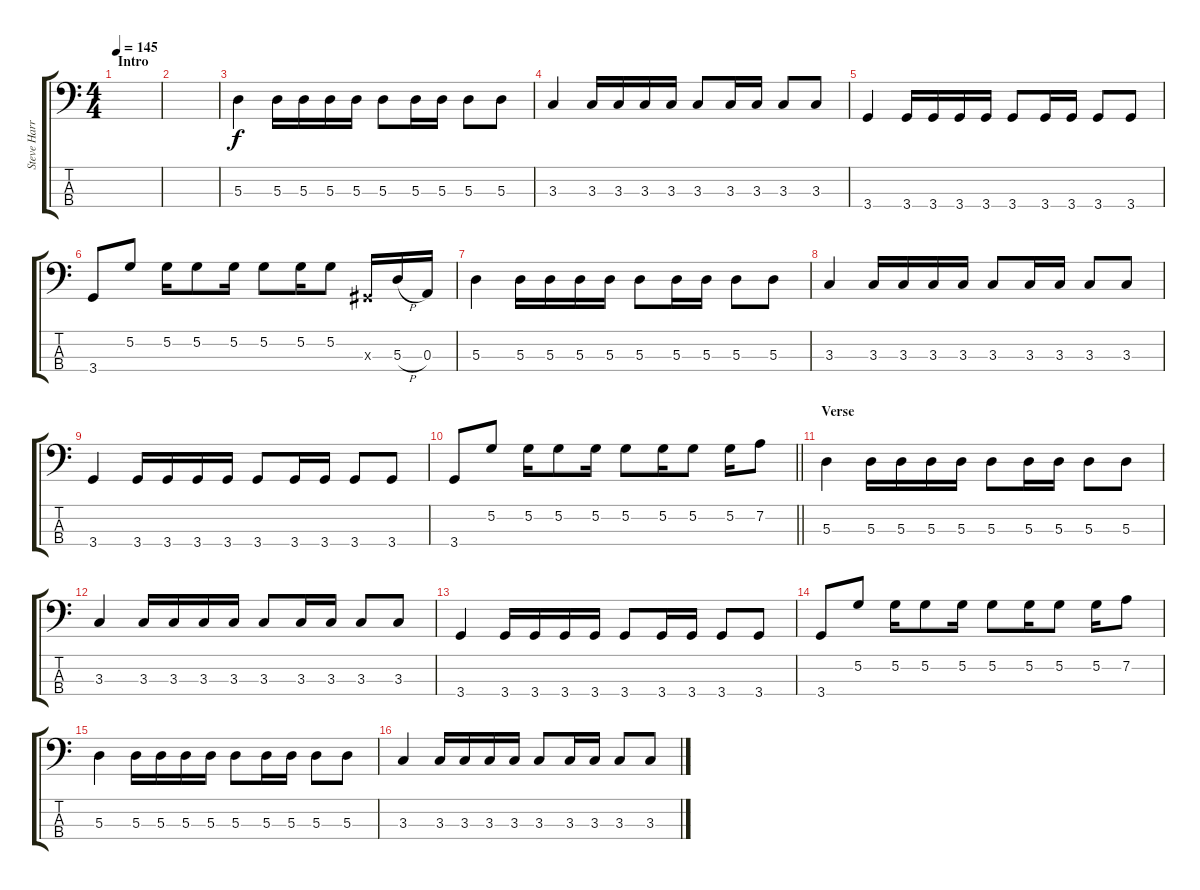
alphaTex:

\track ("Steve Harris" "Steve Harr") {instrument electricbasspick}
\staff {score tabs}
\tuning (G2 D2 A1 E1) {hide}
\ts (4 4)
\section ("" "Intro")
\tempo 145
\clef f4
\ks c
|
|
5.3.4 5.3.16 5.3.16 5.3.16 5.3.16 5.3.8 5.3.16 5.3.16 5.3.8 5.3.8 |
3.3.4 3.3.16 3.3.16 3.3.16 3.3.16 3.3.8 3.3.16 3.3.16 3.3.8 3.3.8 |
3.4.4 3.4.16 3.4.16 3.4.16 3.4.16 3.4.8 3.4.16 3.4.16 3.4.8 3.4.8 |
3.4.8 5.2.8 5.2.16 5.2.8 5.2.16 5.2.8 5.2.16 5.2.8 -1.3{x}.16 5.3{h}.16 0.3.16 |
5.3.4 5.3.16 5.3.16 5.3.16 5.3.16 5.3.8 5.3.16 5.3.16 5.3.8 5.3.8 |
3.3.4 3.3.16 3.3.16 3.3.16 3.3.16 3.3.8 3.3.16 3.3.16 3.3.8 3.3.8 |
3.4.4 3.4.16 3.4.16 3.4.16 3.4.16 3.4.8 3.4.16 3.4.16 3.4.8 3.4.8 |
\barLineRight lightlight
3.4.8 5.2.8 5.2.16 5.2.8 5.2.16 5.2.8 5.2.16 5.2.8 5.2.16 7.2.8 |
\section ("" "Verse")
5.3.4 5.3.16 5.3.16 5.3.16 5.3.16 5.3.8 5.3.16 5.3.16 5.3.8 5.3.8 |
3.3.4 3.3.16 3.3.16 3.3.16 3.3.16 3.3.8 3.3.16 3.3.16 3.3.8 3.3.8 |
3.4.4 3.4.16 3.4.16 3.4.16 3.4.16 3.4.8 3.4.16 3.4.16 3.4.8 3.4.8 |
3.4.8 5.2.8 5.2.16 5.2.8 5.2.16 5.2.8 5.2.16 5.2.8 5.2.16 7.2.8 |
5.3.4 5.3.16 5.3.16 5.3.16 5.3.16 5.3.8 5.3.16 5.3.16 5.3.8 5.3.8 |
3.3.4 3.3.16 3.3.16 3.3.16 3.3.16 3.3.8 3.3.16 3.3.16 3.3.8 3.3.8
